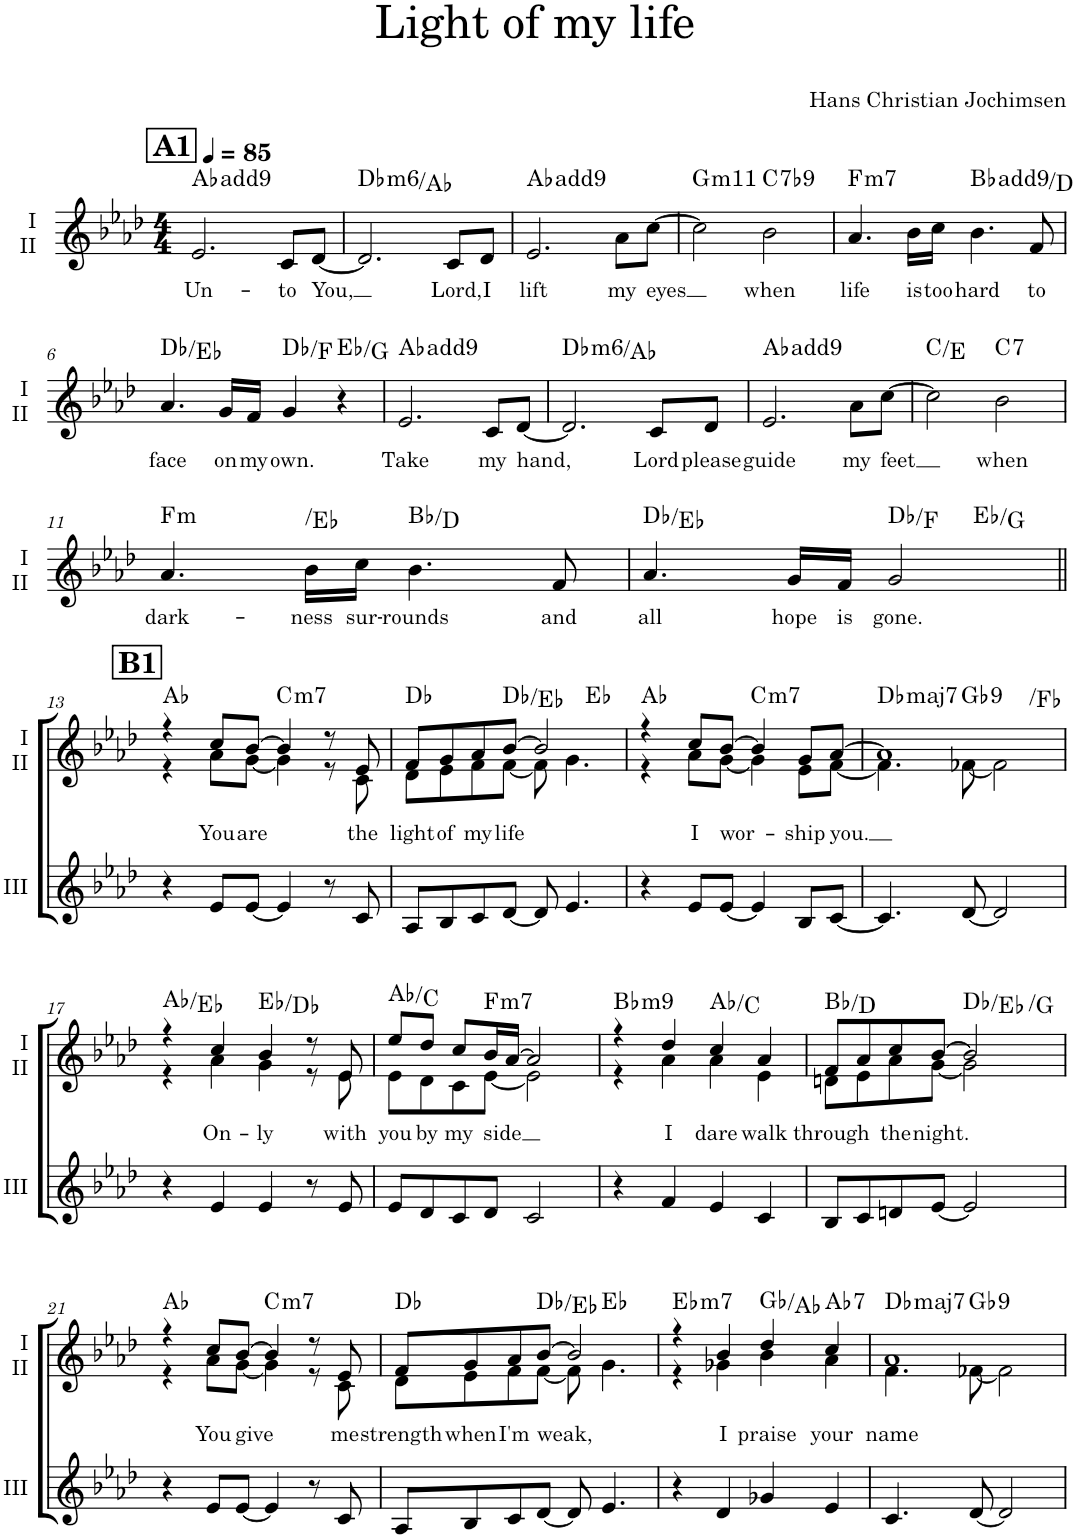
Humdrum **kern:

**kern	**kern	**text	**harte
*part2	*part1	*part1	*part1
*staff2	*staff1	*staff1	*
*I"III	*I"I II	*	*
*I'III	*I'I II	*	*
*stria5	*	*	*
*clefG2	*clefG2	*	*
*k[b-e-a-d-]	*k[b-e-a-d-]	*	*
*M4/4	*M4/4	*	*
*MM85	*MM85	*	*
!!LO:REH:place=s1:a:B:cj:fs=14:t=A1
=1	=1	=1	=1
!	!	!LO:LY:b	!
1r	2.e-/	Un-	Ab:maj(9)
!	!	!LO:LY:b	!
.	8c/L	-to	.
!	!	!LO:LY:b	!
.	[8d-/J	You,	.
=2	=2	=2	=2
!	!	!	!LO:H:kt=m6
1r	2.d-/]	.	Db:min6/5
!	!	!LO:LY:b	!
.	8c/L	Lord,	.
!	!	!LO:LY:b	!
.	8d-/J	I	.
=3	=3	=3	=3
!	!	!LO:LY:b	!
1r	2.e-/	lift	Ab:maj(9)
!	!	!LO:LY:b	!
.	8a-\L	my	.
!	!	!LO:LY:b	!
.	[8cc\J	eyes	.
=4	=4	=4	=4
!	!	!	!LO:H:kt=m11
1r	2cc\]	.	G:min9(11)
!	!	!LO:LY:b	!LO:H:kt=7
.	2b-\	when	C:7(b9)
=5	=5	=5	=5
!	!	!LO:LY:b	!LO:H:kt=m7
1r	4.a-/	life	F:min7
!	!	!LO:LY:b	!
.	16b-\LL	is	.
!	!	!LO:LY:b	!
.	16cc\JJ	too	.
!	!	!LO:LY:b	!
.	4.b-\	hard	Bb:maj(9)/3
!	!	!LO:LY:b	!
.	8f/	to	.
!!LO:LB:g=z
=6	=6	=6	=6
!	!	!LO:LY:b	!
1r	4.a-/	face	Db:maj/2
!	!	!LO:LY:b	!
.	16g/LL	on	.
!	!	!LO:LY:b	!
.	16f/JJ	my	.
!	!	!LO:LY:b	!
.	4g/	own.	Db:maj/3
.	4r	.	Eb:maj/3
=7	=7	=7	=7
!	!	!LO:LY:b	!
1r	2.e-/	Take	Ab:maj(9)
!	!	!LO:LY:b	!
.	8c/L	my	.
!	!	!LO:LY:b	!
.	[8d-/J	hand,	.
=8	=8	=8	=8
!	!	!	!LO:H:kt=m6
1r	2.d-/]	.	Db:min6/5
!	!	!LO:LY:b	!
.	8c/L	Lord	.
!	!	!LO:LY:b	!
.	8d-/J	please	.
=9	=9	=9	=9
!	!	!LO:LY:b	!
1r	2.e-/	guide	Ab:maj(9)
!	!	!LO:LY:b	!
.	8a-\L	my	.
!	!	!LO:LY:b	!
.	[8cc\J	feet	.
=10	=10	=10	=10
1r	2cc\]	.	C:maj/3
!	!	!LO:LY:b	!LO:H:kt=7
.	2b-\	when	C:7
!!LO:LB:g=z
=11	=11	=11	=11
!	!	!LO:LY:b	!LO:H:kt=m
1r	4.a-/	dark-	F:min
!	!	!LO:LY:b	!LO:H:kt=N.C.
.	16b-\LL	-ness	N
!	!	!LO:LY:b	!
.	16cc\JJ	sur-	.
!	!	!LO:LY:b	!
.	4.b-\	-rounds	Bb:maj/3
!	!	!LO:LY:b	!
.	8f/	and	.
=12	=12	=12	=12
!	!	!LO:LY:b	!
*	*^	*	*
1r	4.a-/	2.ryy	all	Db:maj/2
!	!	!	!LO:LY:b	!
.	16g/LL	.	hope	.
!	!	!	!LO:LY:b	!
.	16f/JJ	.	is	.
!	!	!	!LO:LY:b	!
.	2g/	.	gone.	Db:maj/3
.	.	4ryy	.	Eb:maj/3
!!LO:LB:g=z	!!
!!LO:REH:place=s1:a:B:cj:fs=14:t=B1	!!
=13||	=13||	=13||	=13||	=13||
4r	4r	4r	.	Ab:maj
!	!	!	!LO:LY:b	!
8e-/L	8cc/L	8a-\L	You	.
!	!	!	!LO:LY:b	!
[8e-/J	[8b-/J	[8g\J	are	.
!	!	!	!	!LO:H:kt=m7
4e-/]	4b-/]	4g\]	.	C:min7
8r	8r	8r	.	.
!	!	!	!LO:LY:b	!
8c/	8e-/	8c\	the	.
=14	=14	=14	=14	=14
!	!	!	!LO:LY:b	!
*	*	*^	*	*
8A-/L	8f/L	8d-\L	2.ryy	light	Db:maj
!	!	!	!	!LO:LY:b	!
8B-/	8g/	8e-\	.	of	.
!	!	!	!	!LO:LY:b	!
8c/	8a-/	8f\	.	my	.
!	!	!	!	!LO:LY:b	!
[8d-/J	[8b-/J	[8f\J	.	life	Db:maj/2
8d-/]	2b-/]	8f\]	.	.	.
4.e-/	.	4.g\	.	.	.
.	.	.	4ryy	.	Eb:maj
*	*	*v	*v	*	*
=15	=15	=15	=15	=15
4r	4r	4r	.	Ab:maj
!	!	!	!LO:LY:b	!
8e-/L	8cc/L	8a-\L	I	.
!	!	!	!LO:LY:b	!
[8e-/J	[8b-/J	[8g\J	wor-	.
!	!	!	!	!LO:H:kt=m7
4e-/]	4b-/]	4g\]	.	C:min7
!	!	!	!LO:LY:b	!
8B-/L	8g/L	8e-\L	-ship	.
!	!	!	!LO:LY:b	!
[8c/J	[8a-/J	[8f\J	you.	.
=16	=16	=16	=16	=16
!	!	!	!	!LO:H:n=1:kt=maj7
!	!	!	!	!LO:H:n=2:kt=N.C.
4.c/]	1a-]	4.f\]	.	Db:maj7 N
!	!	!	!	!LO:H:kt=9
[8d-/	.	[8f-X\	.	Gb:9
2d-/]	.	2f-\]	.	.
!!LO:LB:g=z	!!
=17	=17	=17	=17	=17
4r	4r	4r	.	Ab:maj/5
!	!	!	!LO:LY:b	!
4e-/	4cc/	4a-\	On-	.
!	!	!	!LO:LY:b	!
4e-/	4b-/	4g\	-ly	Eb:maj/b7
8r	8r	8r	.	.
!	!	!	!LO:LY:b	!
8e-/	8e-/	8e-\	with	.
=18	=18	=18	=18	=18
!	!	!	!LO:LY:b	!
8e-/L	8ee-/L	8e-\L	you	Ab:maj/3
!	!	!	!LO:LY:b	!
8d-/	8dd-/J	8d-\	by	.
!	!	!	!LO:LY:b	!
8c/	8cc/L	8c\	my	.
!	!	!	!LO:LY:b	!LO:H:kt=m7
8d-/J	16b-/L	[8e-\J	side	F:min7
.	[16a-/JJ	.	.	.
2c/	2a-/]	2e-\]	.	.
=19	=19	=19	=19	=19
!	!	!	!	!LO:H:kt=m9
4r	4r	4r	.	Bb:min9
!	!	!	!LO:LY:b	!
4f/	4dd-/	4a-\	I	.
!	!	!	!LO:LY:b	!
4e-/	4cc/	4a-\	dare	Ab:maj/3
!	!	!	!LO:LY:b	!
4c/	4a-/	4e-\	walk	.
=20	=20	=20	=20	=20
!	!	!	!LO:LY:b	!
8B-/L	8f/L	8dn\L	through	Bb:maj/3
8c/	8a-/	8e-\	.	.
!	!	!	!LO:LY:b	!
8dn/	8cc/	8a-\	the	.
!	!	!	!LO:LY:b	!
[8e-/J	[8b-/J	[8g\J	night.	.
!	!	!	!	!LO:H:n=2:kt=N.C.
2e-/]	2b-/]	2g\]	.	Db:maj/2 N
!!LO:LB:g=z	!!
=21	=21	=21	=21	=21
4r	4r	4r	.	Ab:maj
!	!	!	!LO:LY:b	!
8e-/L	8cc/L	8a-\L	You	.
!	!	!	!LO:LY:b	!
[8e-/J	[8b-/J	[8g\J	give	.
!	!	!	!	!LO:H:kt=m7
4e-/]	4b-/]	4g\]	.	C:min7
8r	8r	8r	.	.
!	!	!	!LO:LY:b	!
8c/	8e-/	8c\	me	.
=22	=22	=22	=22	=22
!	!	!	!LO:LY:b	!
8A-/L	8f/L	8d-\L	strength	Db:maj
!	!	!	!LO:LY:b	!
8B-/	8g/	8e-\	when	.
!	!	!	!LO:LY:b	!
8c/	8a-/	8f\	I'm	.
!	!	!	!LO:LY:b	!
[8d-/J	[8b-/J	[8f\J	weak,	Db:maj/2
8d-/]	2b-/]	8f\]	.	.
4.e-/	.	4.g\	.	Eb:maj
=23	=23	=23	=23	=23
!	!	!	!	!LO:H:kt=m7
4r	4r	4r	.	Eb:min7
!	!	!	!LO:LY:b	!
4d-/	4b-/	4g-X\	I	.
!	!	!	!LO:LY:b	!
4g-X/	4dd-/	4b-\	praise	Gb:maj/2
!	!	!	!LO:LY:b	!LO:H:kt=7
4e-/	4cc/	4a-\	your	Ab:7
=24	=24	=24	=24	=24
!	!	!	!LO:LY:b	!LO:H:kt=maj7
4.c/	1a-	4.f\	name	Db:maj7
!	!	!	!	!LO:H:kt=9
[8d-/	.	[8f-X\	.	Gb:9
2d-/]	.	2f-\]	.	.
*	*v	*v	*	*
=	=	=	=
*-	*-	*-	*-
